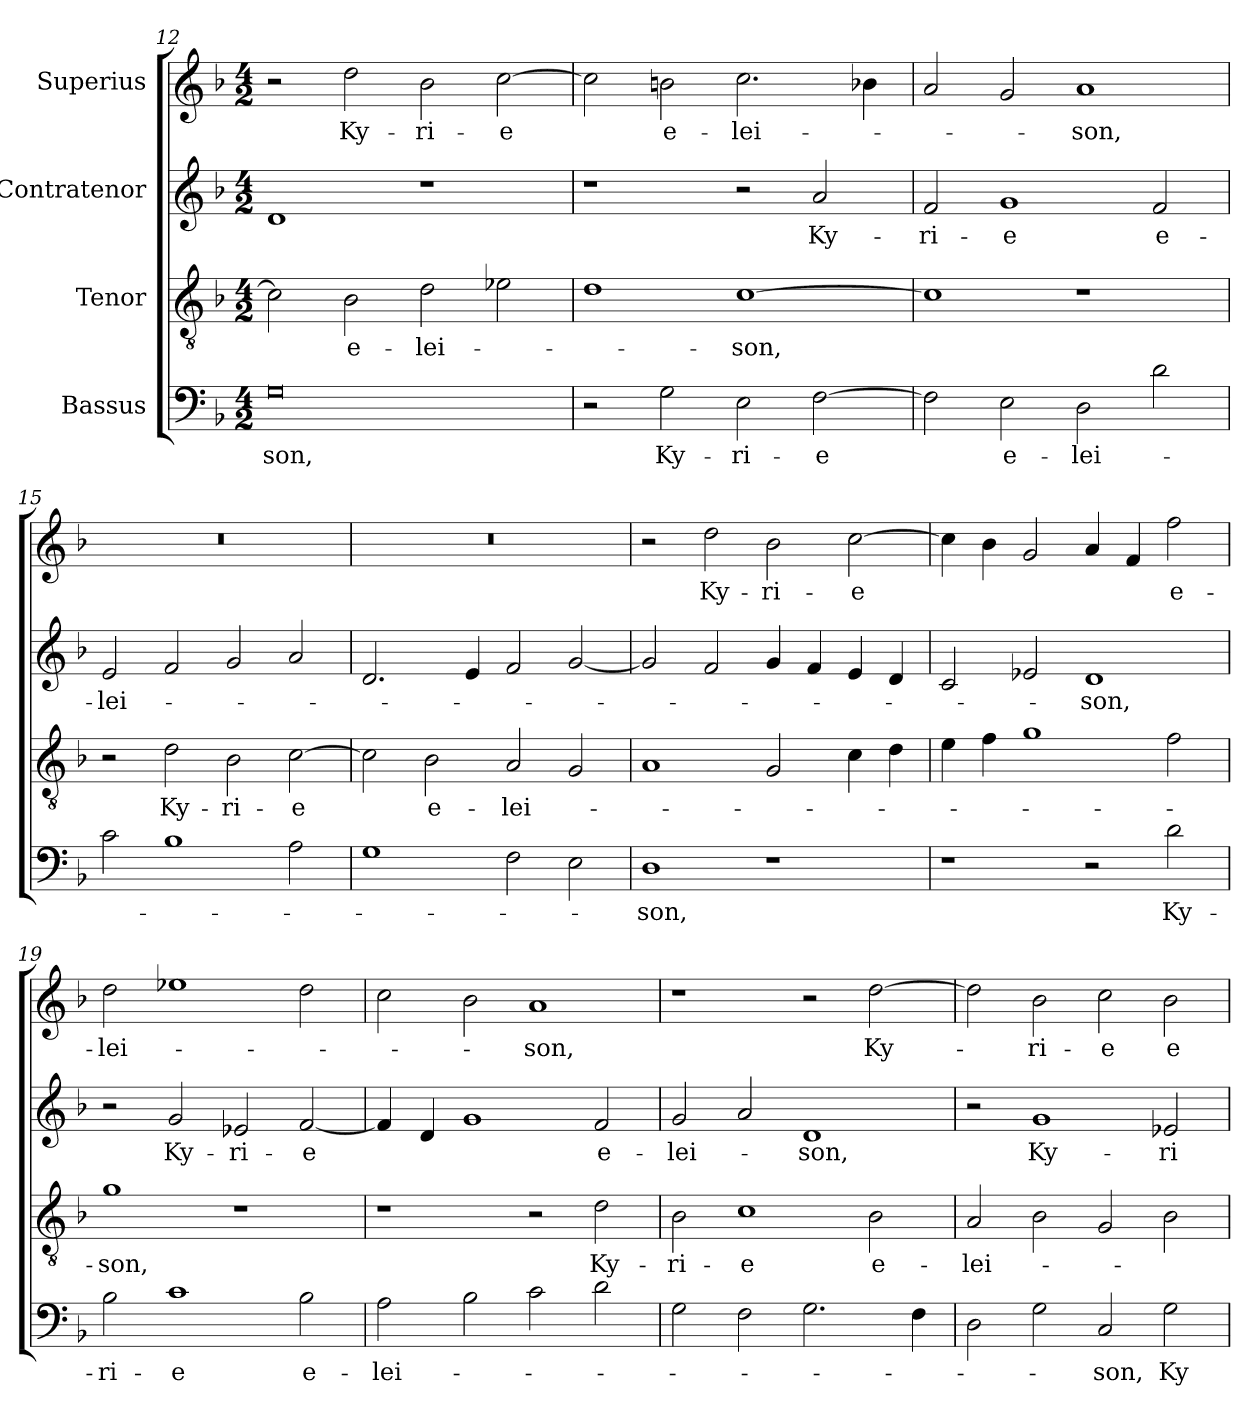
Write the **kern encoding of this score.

**kern	**text	**kern	**text	**kern	**text	**kern	**text
*part4	*part4	*part3	*part3	*part2	*part2	*part1	*part1
*staff4	*staff4	*staff3	*staff3	*staff2	*staff2	*staff1	*staff1
*I"Bassus	*	*I"Tenor	*	*I"Contratenor	*	*I"Superius	*
*clefF4	*	*clefGv2	*	*clefG2	*	*clefG2	*
*k[b-]	*	*k[b-]	*	*k[b-]	*	*k[b-]	*
*M4/2	*	*M4/2	*	*M4/2	*	*M4/2	*
=12	=12	=12	=12	=12	=12	=12	=12
0G\	-son,	2c\]	.	1d/	.	2r	.
.	.	2B-\	e-	.	.	2dd\	Ky-
.	.	2d\	-lei-	1r	.	2b-\	-ri-
.	.	2e-X\	.	.	.	[2cc\	-e
=13	=13	=13	=13	=13	=13	=13	=13
2r	.	1d\	.	1r	.	2cc\]	.
2G\	Ky-	.	.	.	.	2bn\	e-
2E\	-ri-	[1c\	-son,	2r	.	2.cc\	-lei-
[2F\	-e	.	.	2a/	Ky-	.	.
.	.	.	.	.	.	4b-X\	.
=14	=14	=14	=14	=14	=14	=14	=14
2F\]	.	1c\]	.	2f/	-ri-	2a/	.
2E\	e-	.	.	1g/	-e	2g/	.
2D\	-lei-	1r	.	.	.	1a/	-son,
2d\	.	.	.	2f/	e-	.	.
=15	=15	=15	=15	=15	=15	=15	=15
2c\	.	2r	.	2e/	-lei-	0r	.
1B-\	.	2d\	Ky-	2f/	.	.	.
.	.	2B-\	-ri-	2g/	.	.	.
2A\	.	[2c\	-e	2a/	.	.	.
=16	=16	=16	=16	=16	=16	=16	=16
1G\	.	2c\]	.	2.d/	.	0r	.
.	.	2B-\	e-	.	.	.	.
.	.	.	.	4e/	.	.	.
2F\	.	2A/	-lei-	2f/	.	.	.
2E\	.	2G/	.	[2g/	.	.	.
=17	=17	=17	=17	=17	=17	=17	=17
1D\	-son,	1A/	.	2g/]	.	2r	.
.	.	.	.	2f/	.	2dd\	Ky-
1r	.	2G/	.	4g/	.	2b-\	-ri-
.	.	.	.	4f/	.	.	.
.	.	4c\	.	4e/	.	[2cc\	-e
.	.	4d\	.	4d/	.	.	.
=18	=18	=18	=18	=18	=18	=18	=18
1r	.	4e\	.	2c/	.	4cc\]	.
.	.	4f\	.	.	.	4b-\	.
.	.	1g\	.	2e-X/	.	2g/	.
2r	.	.	.	1d/	-son,	4a/	.
.	.	.	.	.	.	4f/	.
2d\	Ky-	2f\	.	.	.	2ff\	e-
=19	=19	=19	=19	=19	=19	=19	=19
2B-\	-ri-	1g\	-son,	2r	.	2dd\	-lei-
1c\	-e	.	.	2g/	Ky-	1ee-X\	.
.	.	1r	.	2e-X/	-ri-	.	.
2B-\	e-	.	.	[2f/	-e	2dd\	.
=20	=20	=20	=20	=20	=20	=20	=20
2A\	-lei-	1r	.	4f/]	.	2cc\	.
.	.	.	.	4d/	.	.	.
2B-\	.	.	.	1g/	.	2b-\	.
2c\	.	2r	.	.	.	1a/	-son,
2d\	.	2d\	Ky-	2f/	e-	.	.
=21	=21	=21	=21	=21	=21	=21	=21
2G\	.	2B-\	-ri-	2g/	-lei-	1r	.
2F\	.	1c\	-e	2a/	.	.	.
2.G\	.	.	.	1d/	-son,	2r	.
.	.	2B-\	e-	.	.	[2dd\	Ky-
4F\	.	.	.	.	.	.	.
=22	=22	=22	=22	=22	=22	=22	=22
2D\	.	2A/	-lei-	2r	.	2dd\]	.
2G\	.	2B-\	.	1g/	Ky-	2b-\	-ri-
2C/	-son,	2G/	.	.	.	2cc\	-e
2G\	Ky-	2B-\	.	2e-X/	-ri-	2b-\	e-
=	=	=	=	=	=	=	=
*-	*-	*-	*-	*-	*-	*-	*-
